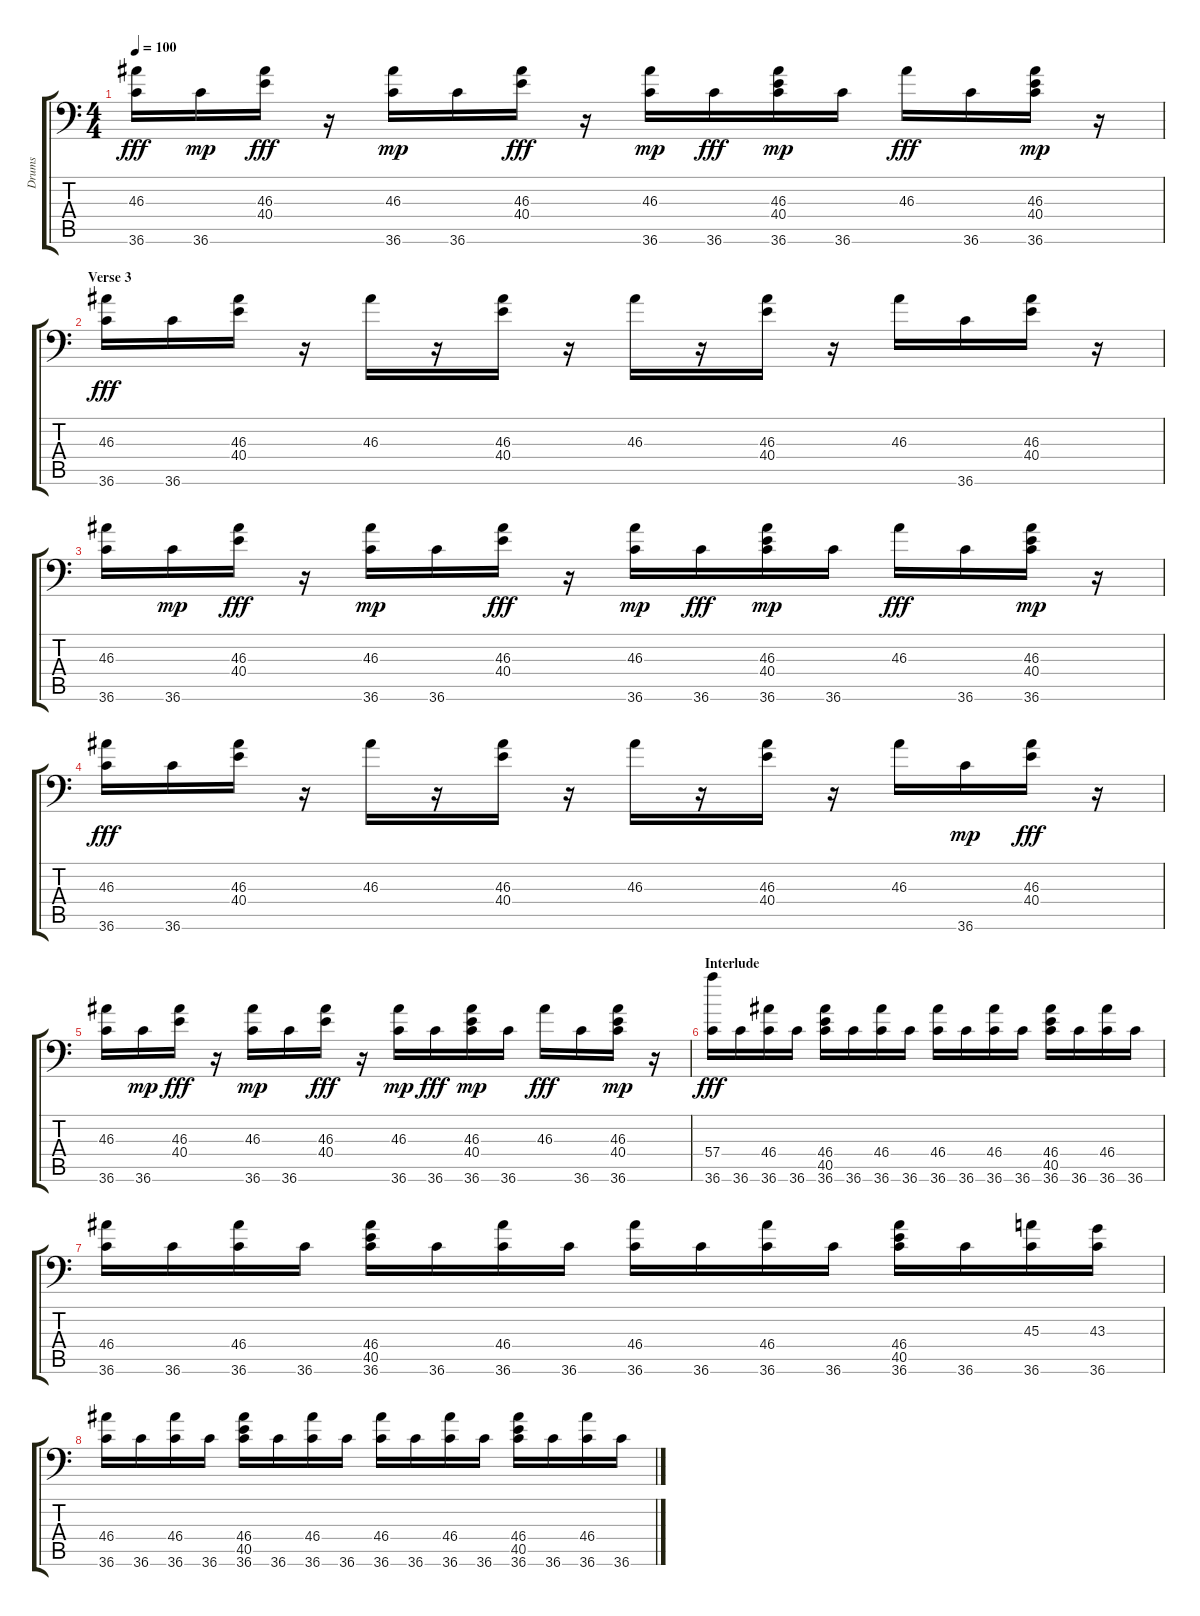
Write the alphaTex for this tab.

\track ("Drums" "Drums") {instrument acousticgrandpiano}
\staff {score tabs}
\tuning (C-1 C-1 C-1 C-1 C-1 C-1) {hide}
\ts (4 4)
\tempo 100
\clef f4
\ks c
(46.3 36.6).16{dy fff} 36.6.16{dy mp} (46.3 40.4).16{dy fff} r.16 (46.3 36.6).16{dy mp} 36.6.16 (46.3 40.4).16{dy fff} r.16 (46.3 36.6).16{dy mp} 36.6.16{dy fff} (46.3 40.4 36.6).16{dy mp} 36.6.16 46.3.16{dy fff} 36.6.16 (46.3 40.4 36.6).16{dy mp} r.16 |
\section ("" "Verse 3")
(46.3 36.6).16{dy fff} 36.6.16 (46.3 40.4).16 r.16 46.3.16 r.16 (46.3 40.4).16 r.16 46.3.16 r.16 (46.3 40.4).16 r.16 46.3.16 36.6.16 (46.3 40.4).16 r.16 |
(46.3 36.6).16 36.6.16{dy mp} (46.3 40.4).16{dy fff} r.16 (46.3 36.6).16{dy mp} 36.6.16 (46.3 40.4).16{dy fff} r.16 (46.3 36.6).16{dy mp} 36.6.16{dy fff} (46.3 40.4 36.6).16{dy mp} 36.6.16 46.3.16{dy fff} 36.6.16 (46.3 40.4 36.6).16{dy mp} r.16 |
(46.3 36.6).16{dy fff} 36.6.16 (46.3 40.4).16 r.16 46.3.16 r.16 (46.3 40.4).16 r.16 46.3.16 r.16 (46.3 40.4).16 r.16 46.3.16 36.6.16{dy mp} (46.3 40.4).16{dy fff} r.16 |
(46.3 36.6).16 36.6.16{dy mp} (46.3 40.4).16{dy fff} r.16 (46.3 36.6).16{dy mp} 36.6.16 (46.3 40.4).16{dy fff} r.16 (46.3 36.6).16{dy mp} 36.6.16{dy fff} (46.3 40.4 36.6).16{dy mp} 36.6.16 46.3.16{dy fff} 36.6.16 (46.3 40.4 36.6).16{dy mp} r.16 |
\section ("" "Interlude")
(57.4 36.6).16{dy fff} 36.6.16 (46.4 36.6).16 36.6.16 (46.4 40.5 36.6).16 36.6.16 (46.4 36.6).16 36.6.16 (46.4 36.6).16 36.6.16 (46.4 36.6).16 36.6.16 (46.4 40.5 36.6).16 36.6.16 (46.4 36.6).16 36.6.16 |
(46.4 36.6).16 36.6.16 (46.4 36.6).16 36.6.16 (46.4 40.5 36.6).16 36.6.16 (46.4 36.6).16 36.6.16 (46.4 36.6).16 36.6.16 (46.4 36.6).16 36.6.16 (46.4 40.5 36.6).16 36.6.16 (45.3 36.6).16 (43.3 36.6).16 |
(46.4 36.6).16 36.6.16 (46.4 36.6).16 36.6.16 (46.4 40.5 36.6).16 36.6.16 (46.4 36.6).16 36.6.16 (46.4 36.6).16 36.6.16 (46.4 36.6).16 36.6.16 (46.4 40.5 36.6).16 36.6.16 (46.4 36.6).16 36.6.16
